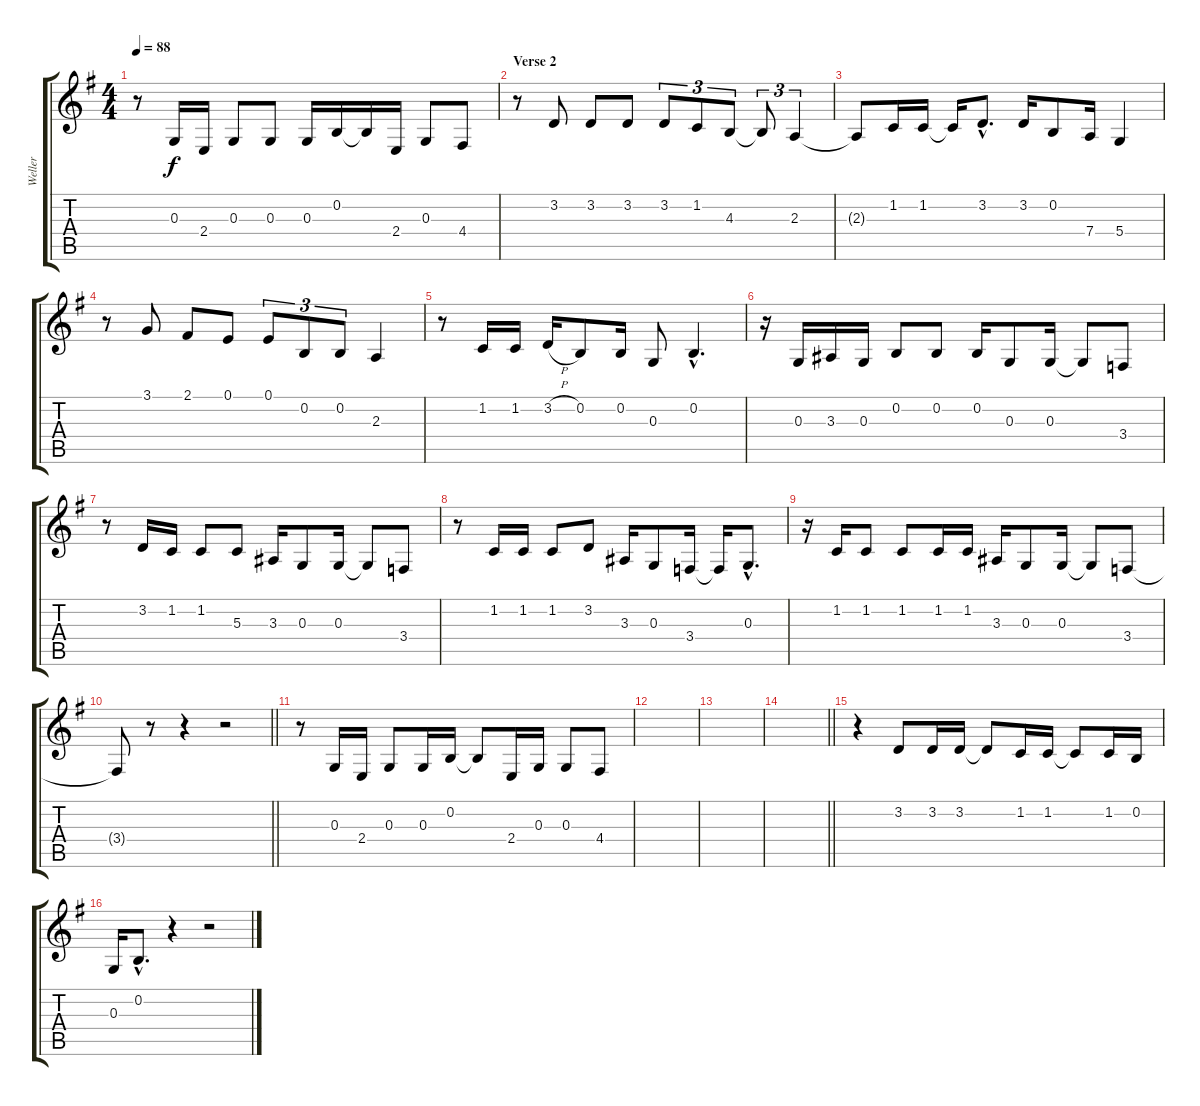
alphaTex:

\track ("Weller" "Weller") {instrument bassoon}
\staff {score tabs}
\tuning (E4 B3 G3 D3 A2 E2) {hide}
\ts (4 4)
\tempo 88
\clef g2
\ks g
r.8{dy f} 0.3.16 2.4.16 0.3.8 0.3.8 0.3.16 0.2.16 0.2{t}.16 2.4.16 0.3.8 4.4.8 |
\section ("" "Verse 2")
r.8 3.2.8 3.2.8 3.2.8 3.2.8{tu (3 2)} 1.2.8{tu (3 2)} 4.3.8{tu (3 2)} 4.3{t}.8{tu (3 2)} 2.3.4{tu (3 2)} |
2.3{t}.8 1.2.16 1.2.16 1.2{t}.16 3.2{hac}.8{d} 3.2.16 0.2.8 7.4.16 5.4.4 |
r.8 3.1.8 2.1.8 0.1.8 0.1.8{tu (3 2)} 0.2.8{tu (3 2)} 0.2.8{tu (3 2)} 2.3.4 |
r.8 1.2.16 1.2.16 3.2{h}.16 0.2.8 0.2.16 0.3.8 0.2{hac}.4{d} |
r.16 0.3.16 3.3.16 0.3.16 0.2.8 0.2.8 0.2.16 0.3.8 0.3.16 0.3{t}.8 3.4.8 |
r.8 3.2.16 1.2.16 1.2.8 5.3.8 3.3.16 0.3.8 0.3.16 0.3{t}.8 3.4.8 |
r.8 1.2.16 1.2.16 1.2.8 3.2.8 3.3.16 0.3.8 3.4.16 3.4{t}.16 0.3{hac}.8{d} |
r.16 1.2.16 1.2.8 1.2.8 1.2.16 1.2.16 3.3.16 0.3.8 0.3.16 0.3{t}.8 3.4.8 |
\barLineRight lightlight
3.4{t}.8 r.8 r.4 r.2 |
r.8 0.3.16 2.4.16 0.3.8 0.3.16 0.2.16 0.2{t}.8 2.4.16 0.3.16 0.3.8 4.4.8 |
|
|
\barLineRight lightlight
|
r.4 3.2.8 3.2.16 3.2.16 3.2{t}.8 1.2.16 1.2.16 1.2{t}.8 1.2.16 0.2.16 |
0.3.16 0.2{hac}.8{d} r.4 r.2
